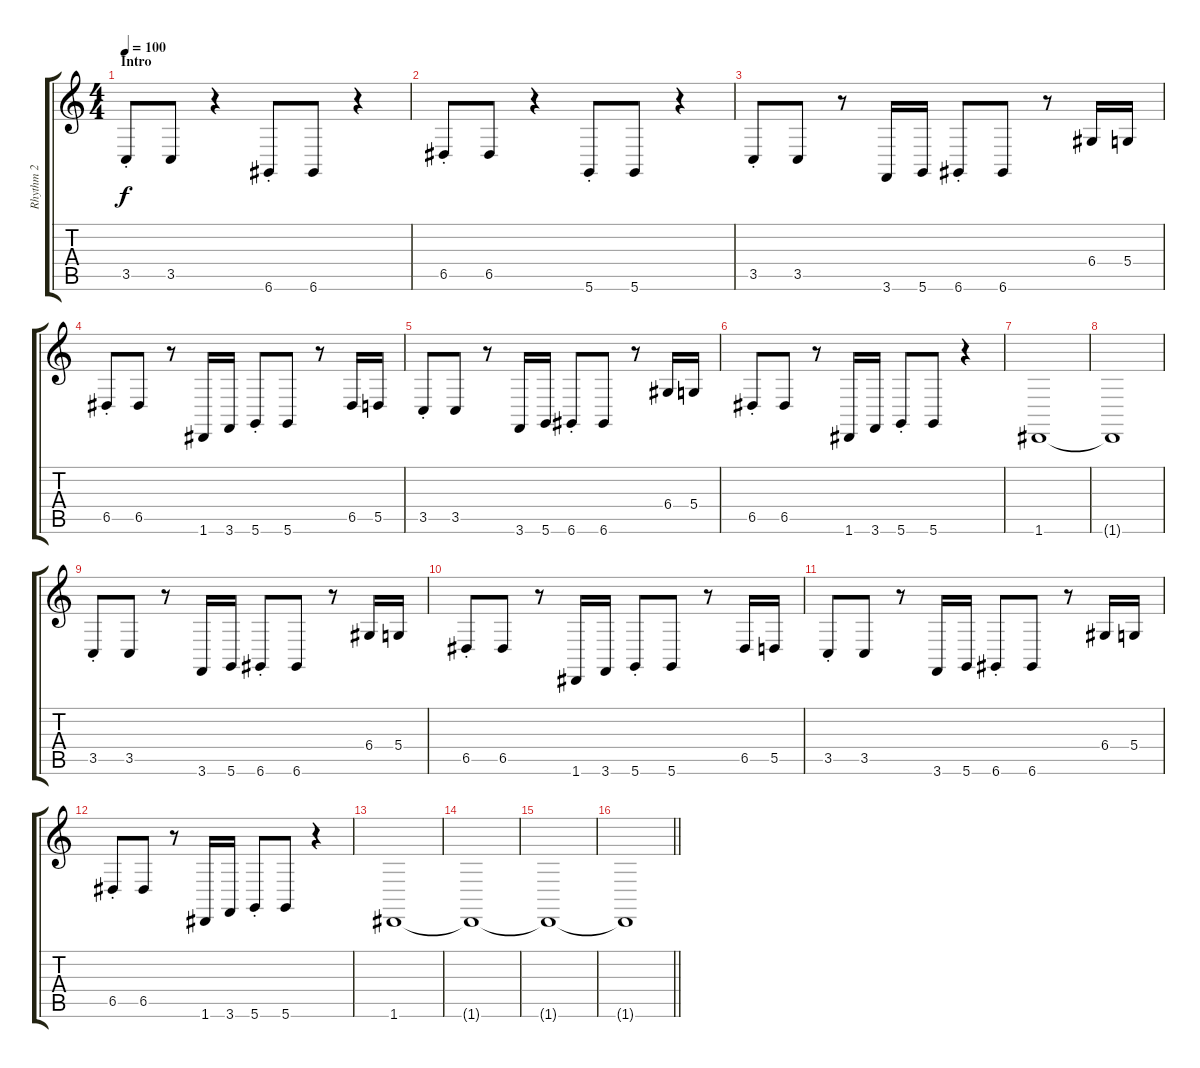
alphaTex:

\track ("Rhythm 2" "Rhythm 2") {instrument lead2sawtooth}
\staff {score tabs}
\tuning (E4 B3 G3 D3 A2 D2) {hide}
\ts (4 4)
\section ("" "Intro")
\tempo 100
\clef g2
\ks c
3.5{st}.8{dy f instrument lead2sawtooth} 3.5.8 r.4 6.6{st}.8 6.6.8 r.4 |
6.5{st}.8 6.5.8 r.4 5.6{st}.8 5.6.8 r.4 |
3.5{st}.8 3.5.8 r.8 3.6.16 5.6.16 6.6{st}.8 6.6.8 r.8 6.4.16 5.4.16 |
6.5{st}.8 6.5.8 r.8 1.6.16 3.6.16 5.6{st}.8 5.6.8 r.8 6.5.16 5.5.16 |
3.5{st}.8 3.5.8 r.8 3.6.16 5.6.16 6.6{st}.8 6.6.8 r.8 6.4.16 5.4.16 |
6.5{st}.8 6.5.8 r.8 1.6.16 3.6.16 5.6{st}.8 5.6.8 r.4 |
1.6.1{volume 8} |
1.6{t}.1 |
3.5{st}.8{volume 13} 3.5.8 r.8 3.6.16 5.6.16 6.6{st}.8 6.6.8 r.8 6.4.16 5.4.16 |
6.5{st}.8 6.5.8 r.8 1.6.16 3.6.16 5.6{st}.8 5.6.8 r.8 6.5.16 5.5.16 |
3.5{st}.8 3.5.8 r.8 3.6.16 5.6.16 6.6{st}.8 6.6.8 r.8 6.4.16 5.4.16 |
6.5{st}.8 6.5.8 r.8 1.6.16 3.6.16 5.6{st}.8 5.6.8 r.4 |
1.6.1 |
1.6{t}.1 |
1.6{t}.1 |
\barLineRight lightlight
1.6{t}.1
